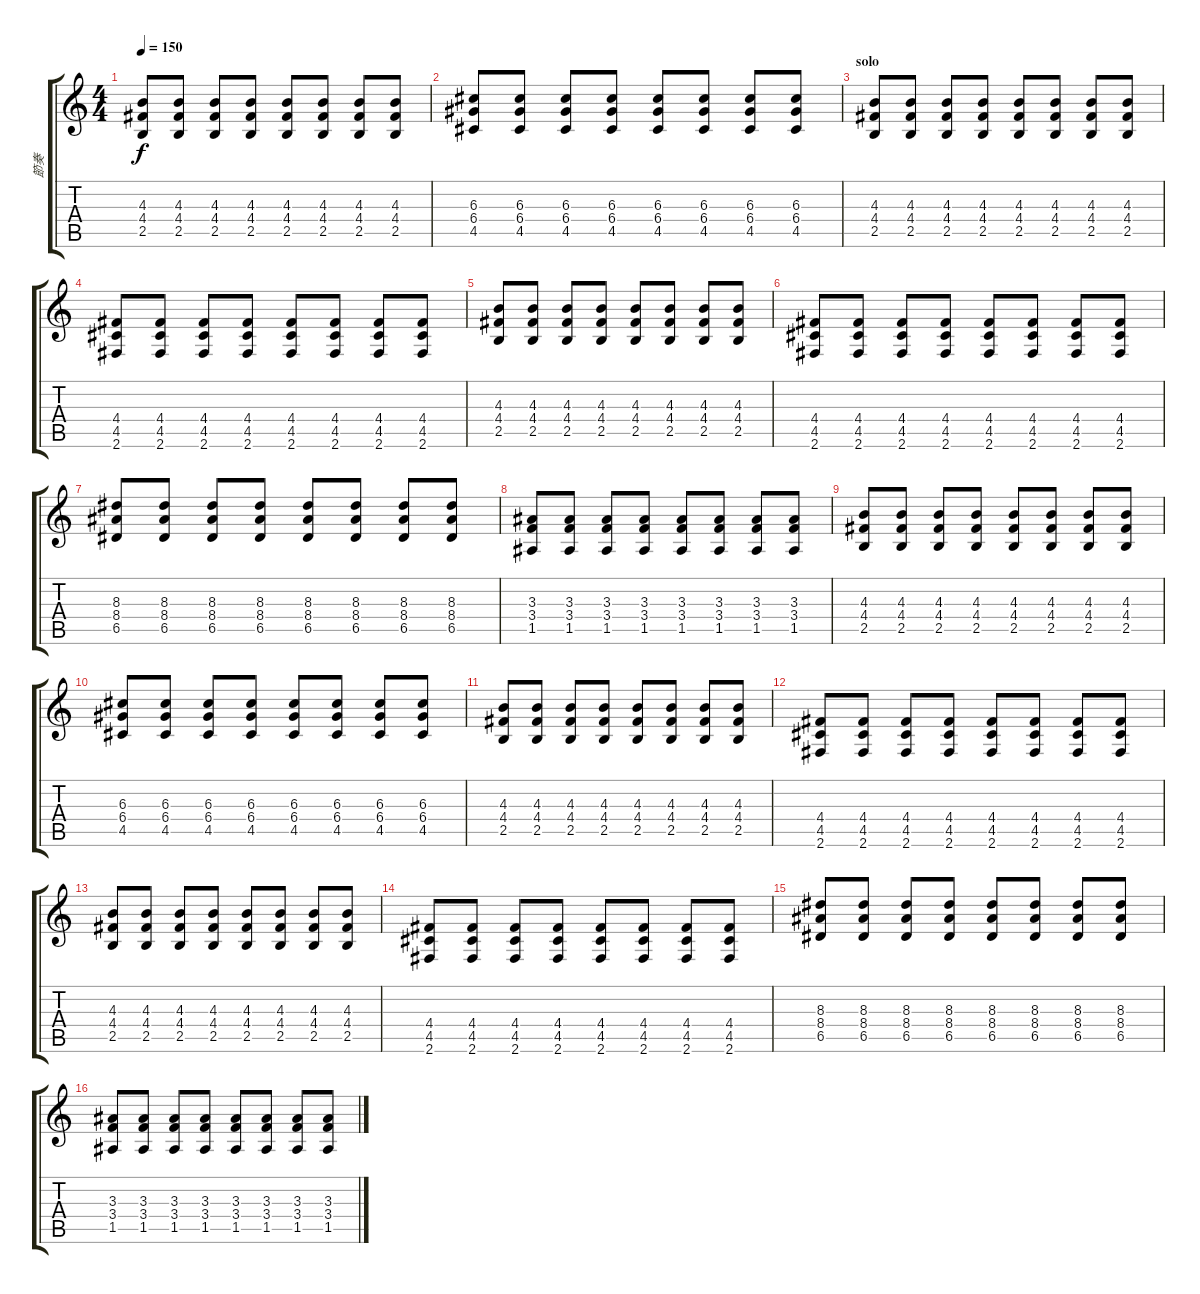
\track ("節奏" "節奏") {instrument overdrivenguitar}
\staff {score tabs}
\tuning (E4 B3 G3 D3 A2 E2) {hide}
\ts (4 4)
\tempo 150
\clef g2
\ks c
(4.3 4.4 2.5).8{dy f} (4.3 4.4 2.5).8 (4.3 4.4 2.5).8 (4.3 4.4 2.5).8 (4.3 4.4 2.5).8 (4.3 4.4 2.5).8 (4.3 4.4 2.5).8 (4.3 4.4 2.5).8 |
(6.3 6.4 4.5).8 (6.3 6.4 4.5).8 (6.3 6.4 4.5).8 (6.3 6.4 4.5).8 (6.3 6.4 4.5).8 (6.3 6.4 4.5).8 (6.3 6.4 4.5).8 (6.3 6.4 4.5).8 |
\section ("" "solo")
(4.3 4.4 2.5).8 (4.3 4.4 2.5).8 (4.3 4.4 2.5).8 (4.3 4.4 2.5).8 (4.3 4.4 2.5).8 (4.3 4.4 2.5).8 (4.3 4.4 2.5).8 (4.3 4.4 2.5).8 |
(4.4 4.5 2.6).8 (4.4 4.5 2.6).8 (4.4 4.5 2.6).8 (4.4 4.5 2.6).8 (4.4 4.5 2.6).8 (4.4 4.5 2.6).8 (4.4 4.5 2.6).8 (4.4 4.5 2.6).8 |
(4.3 4.4 2.5).8 (4.3 4.4 2.5).8 (4.3 4.4 2.5).8 (4.3 4.4 2.5).8 (4.3 4.4 2.5).8 (4.3 4.4 2.5).8 (4.3 4.4 2.5).8 (4.3 4.4 2.5).8 |
(4.4 4.5 2.6).8 (4.4 4.5 2.6).8 (4.4 4.5 2.6).8 (4.4 4.5 2.6).8 (4.4 4.5 2.6).8 (4.4 4.5 2.6).8 (4.4 4.5 2.6).8 (4.4 4.5 2.6).8 |
(8.3 8.4 6.5).8 (8.3 8.4 6.5).8 (8.3 8.4 6.5).8 (8.3 8.4 6.5).8 (8.3 8.4 6.5).8 (8.3 8.4 6.5).8 (8.3 8.4 6.5).8 (8.3 8.4 6.5).8 |
(3.3 3.4 1.5).8 (3.3 3.4 1.5).8 (3.3 3.4 1.5).8 (3.3 3.4 1.5).8 (3.3 3.4 1.5).8 (3.3 3.4 1.5).8 (3.3 3.4 1.5).8 (3.3 3.4 1.5).8 |
(4.3 4.4 2.5).8 (4.3 4.4 2.5).8 (4.3 4.4 2.5).8 (4.3 4.4 2.5).8 (4.3 4.4 2.5).8 (4.3 4.4 2.5).8 (4.3 4.4 2.5).8 (4.3 4.4 2.5).8 |
(6.3 6.4 4.5).8 (6.3 6.4 4.5).8 (6.3 6.4 4.5).8 (6.3 6.4 4.5).8 (6.3 6.4 4.5).8 (6.3 6.4 4.5).8 (6.3 6.4 4.5).8 (6.3 6.4 4.5).8 |
(4.3 4.4 2.5).8 (4.3 4.4 2.5).8 (4.3 4.4 2.5).8 (4.3 4.4 2.5).8 (4.3 4.4 2.5).8 (4.3 4.4 2.5).8 (4.3 4.4 2.5).8 (4.3 4.4 2.5).8 |
(4.4 4.5 2.6).8 (4.4 4.5 2.6).8 (4.4 4.5 2.6).8 (4.4 4.5 2.6).8 (4.4 4.5 2.6).8 (4.4 4.5 2.6).8 (4.4 4.5 2.6).8 (4.4 4.5 2.6).8 |
(4.3 4.4 2.5).8 (4.3 4.4 2.5).8 (4.3 4.4 2.5).8 (4.3 4.4 2.5).8 (4.3 4.4 2.5).8 (4.3 4.4 2.5).8 (4.3 4.4 2.5).8 (4.3 4.4 2.5).8 |
(4.4 4.5 2.6).8 (4.4 4.5 2.6).8 (4.4 4.5 2.6).8 (4.4 4.5 2.6).8 (4.4 4.5 2.6).8 (4.4 4.5 2.6).8 (4.4 4.5 2.6).8 (4.4 4.5 2.6).8 |
(8.3 8.4 6.5).8 (8.3 8.4 6.5).8 (8.3 8.4 6.5).8 (8.3 8.4 6.5).8 (8.3 8.4 6.5).8 (8.3 8.4 6.5).8 (8.3 8.4 6.5).8 (8.3 8.4 6.5).8 |
(3.3 3.4 1.5).8 (3.3 3.4 1.5).8 (3.3 3.4 1.5).8 (3.3 3.4 1.5).8 (3.3 3.4 1.5).8 (3.3 3.4 1.5).8 (3.3 3.4 1.5).8 (3.3 3.4 1.5).8
